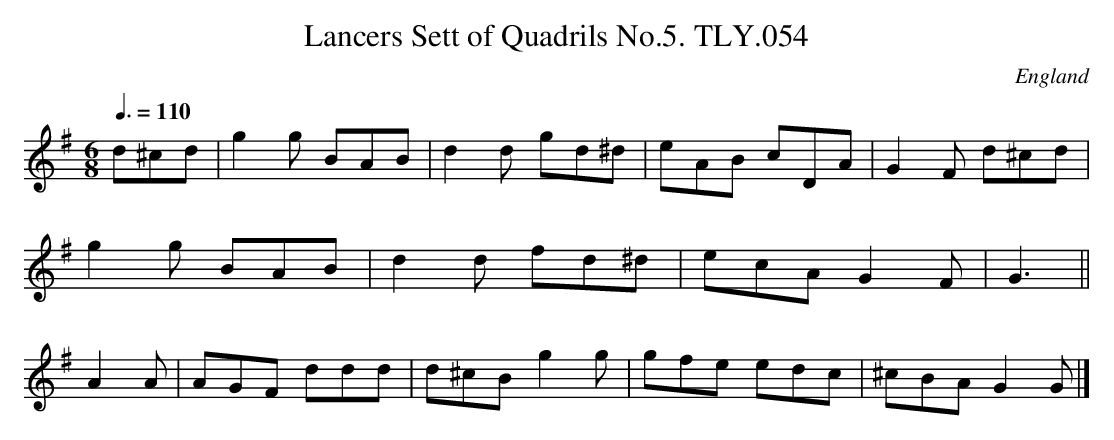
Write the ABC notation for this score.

X:1
T:Lancers Sett of Quadrils No.5. TLY.054
M:6/8
L:1/8
Q:3/8=110
O:England
K:G major
d^cd| g2g BAB| d2 d gd^d| eAB cDA| G2F d^cd|!
g2g BAB| d2d fd^d| ecA G2F| G3||!
A2A | AGF ddd| d^cB g2g| gfe edc| ^cBA G2G|]
